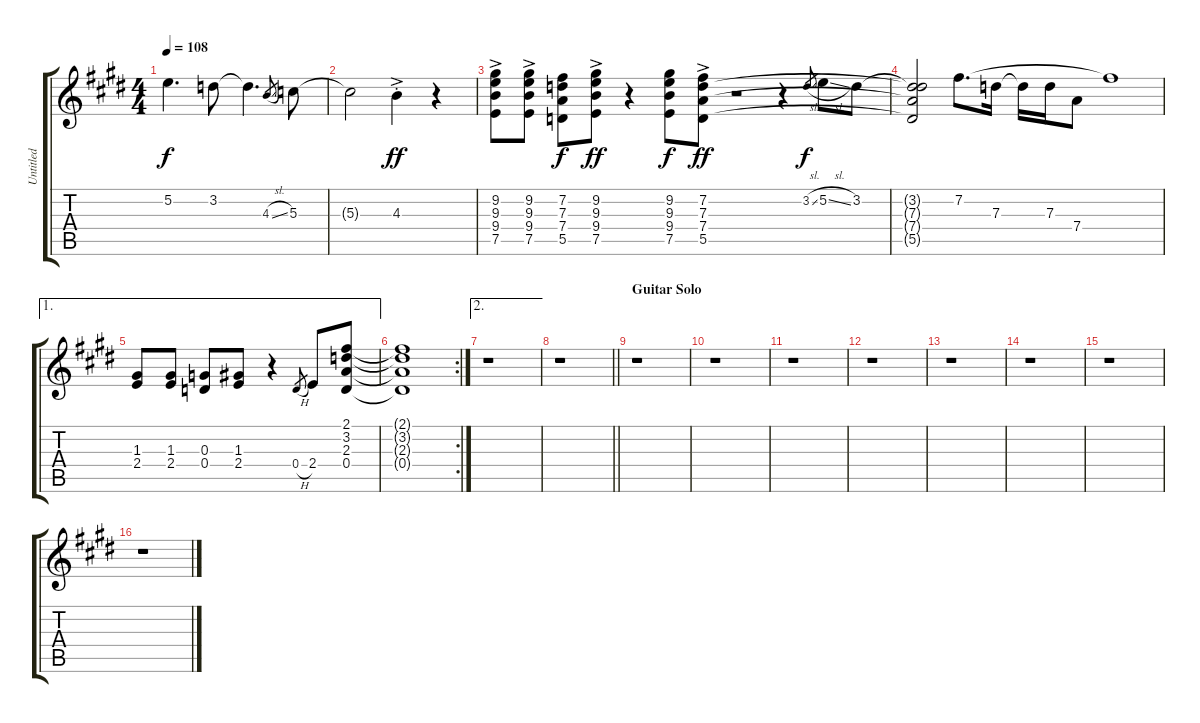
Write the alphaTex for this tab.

\track ("Untitled" "Untitled") {instrument electricguitarclean}
\staff {score tabs}
\tuning (E4 B3 G3 D3 A2 E2) {hide}
\ts (4 4)
\tempo 108
\clef g2
\ks c#minor
5.2{t}.4{d dy f} 3.2.8 3.2{t}.4{d} 4.3{sl}.8{gr} 5.3.8 |
5.3{t}.2 4.3{ac st}.4{dy ff} r.4 |
(9.2{ac} 9.3{ac} 9.4{ac} 7.5{ac}).8 (9.2{ac} 9.3{ac} 9.4{ac} 7.5{ac}).8 (7.2 7.3 7.4 5.5).8{dy f} (9.2{ac} 9.3{ac} 9.4{ac} 7.5{ac}).8{dy ff} r.4 (9.2 9.3 9.4 7.5).8{dy f} (7.2{ac} 7.3{ac} 7.4{ac} 5.5{ac}).8{dy ff} r.2 r.4 3.2{sl}.8{gr dy f} 5.2{sl}.8 3.2.8 |
(3.2{t} 7.3{t} 7.4{t} 5.5{t}).2 7.2.8{d} 7.3.16 7.3{t}.16 7.3.16 7.4.8 7.2{t}.1 |
\ae 1
(1.3 2.4).8 (1.3 2.4).8 (0.3 0.4).8 (1.3 2.4).8 r.4 0.4{h}.8{gr} 2.4.8 (2.1 3.2 2.3 0.4).8 |
\rc 2
(2.1{t} 3.2{t} 2.3{t} 0.4{t}).1 |
\ae 2
r.1 |
\barLineRight lightlight
r.1 |
\section ("" "Guitar Solo")
r.1 |
r.1 |
r.1 |
r.1 |
r.1 |
r.1 |
r.1 |
r.1
